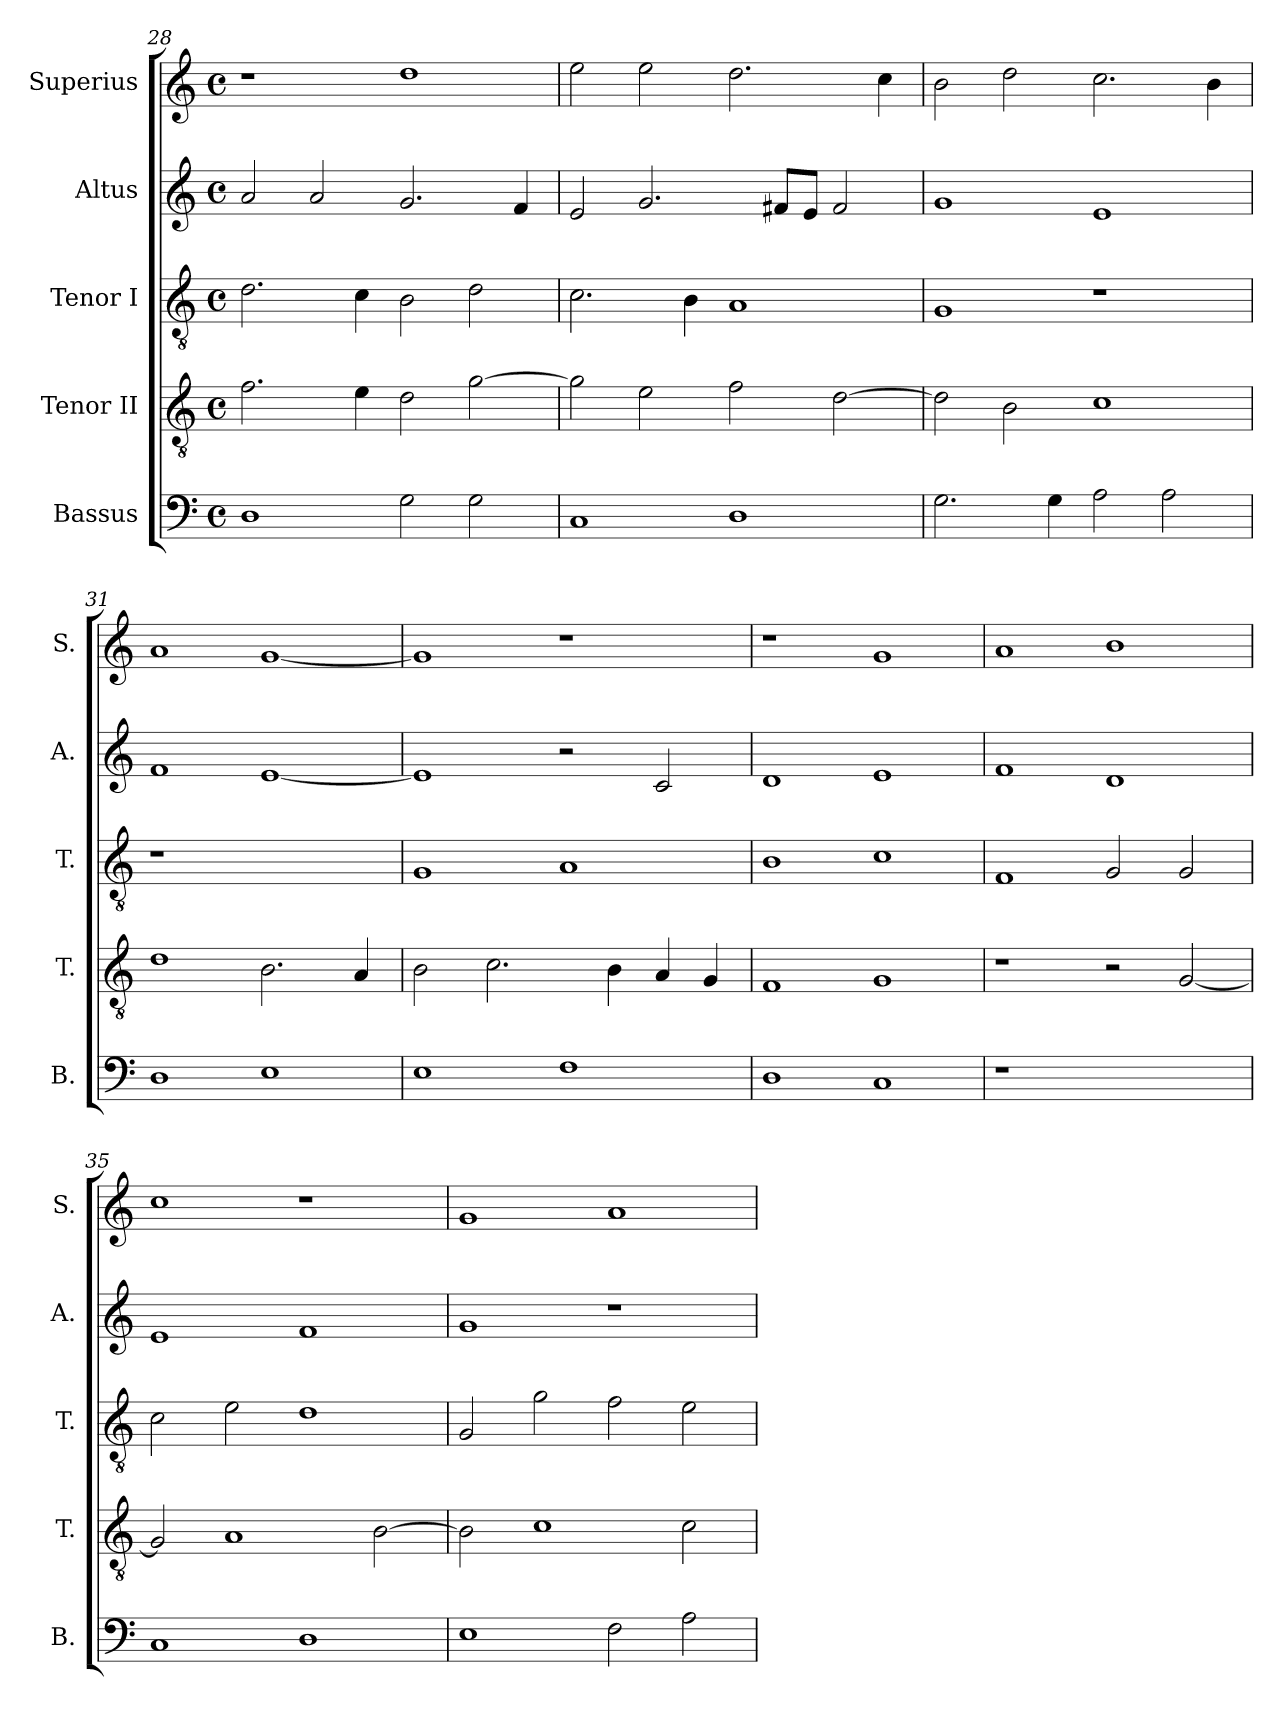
**kern	**kern	**kern	**kern	**kern
*part5	*part4	*part3	*part2	*part1
*staff5	*staff4	*staff3	*staff2	*staff1
*I"Bassus	*I"Tenor II	*I"Tenor I	*I"Altus	*I"Superius
*I'B.	*I'T.	*I'T.	*I'A.	*I'S.
*clefF4	*clefGv2	*clefGv2	*clefG2	*clefG2
*	*ITrd7c12	*ITrd7c12	*	*
*k[]	*k[]	*k[]	*k[]	*k[]
*C:	*C:	*C:	*C:	*C:
*M4/4	*M4/4	*M4/4	*M4/4	*M4/4
*met(c)	*met(c)	*met(c)	*met(c)	*met(c)
=28	=28	=28	=28	=28
1Di	2.Fi\	2.Di\	2ai/	1r
.	.	.	2ai/	.
.	4Ei\	4Ci\	.	.
2Gi\	2Di\	2BBi\	2.gi/	1ddi
2Gi\	[>2Gi\	2Di\	.	.
.	.	.	4fi/	.
!!LO:PB:g=z
=29	=29	=29	=29	=29
1Ci	2Gi\]	2.Ci\	2ei/	2eei\
.	2Ei\	.	2.gi/	2eei\
.	.	4BBi\	.	.
1Di	2Fi\	1AAi	.	2.ddi\
.	.	.	8f#Xi/L	.
.	.	.	8ei/J	.
.	[>2Di\	.	2f#i/	.
.	.	.	.	4cci\
=30	=30	=30	=30	=30
2.Gi\	2Di\]	1GGi	1gi	2bi\
.	2BBi\	.	.	2ddi\
4Gi\	.	.	.	.
2Ai\	1Ci	1r	1ei	2.cci\
2Ai\	.	.	.	.
.	.	.	.	4bi\
=31	=31	=31	=31	=31
!	!	!LO:N:vis=1	!	!
1Di	1Di	1r	1fi	1ai
1Ei	2.BBi\	1ryy	[<1ei	[<1gi
.	4AAi/	.	.	.
=32	=32	=32	=32	=32
1Ei	2BBi\	1GGi	1ei]	1gi]
.	2.Ci\	.	.	.
1Fi	.	1AAi	2r	1r
.	4BBi\	.	.	.
.	4AAi/	.	2ci/	.
.	4GGi/	.	.	.
=33	=33	=33	=33	=33
1Di	1FFi	1BBi	1di	1r
1Ci	1GGi	1Ci	1ei	1gi
!!LO:LB:g=z
=34	=34	=34	=34	=34
!LO:N:vis=1	!	!	!	!
1r	1r	1FFi	1fi	1ai
1ryy	2r	2GGi/	1di	1bi
.	[<2GGi/	2GGi/	.	.
=35	=35	=35	=35	=35
1Ci	2GGi/]	2Ci\	1ei	1cci
.	1AAi	2Ei\	.	.
1Di	.	1Di	1fi	1r
.	[>2BBi\	.	.	.
=36	=36	=36	=36	=36
1Ei	2BBi\]	2GGi/	1gi	1gi
.	1Ci	2Gi\	.	.
2Fi\	.	2Fi\	1r	1ai
2Ai\	2Ci\	2Ei\	.	.
=	=	=	=	=
*-	*-	*-	*-	*-
